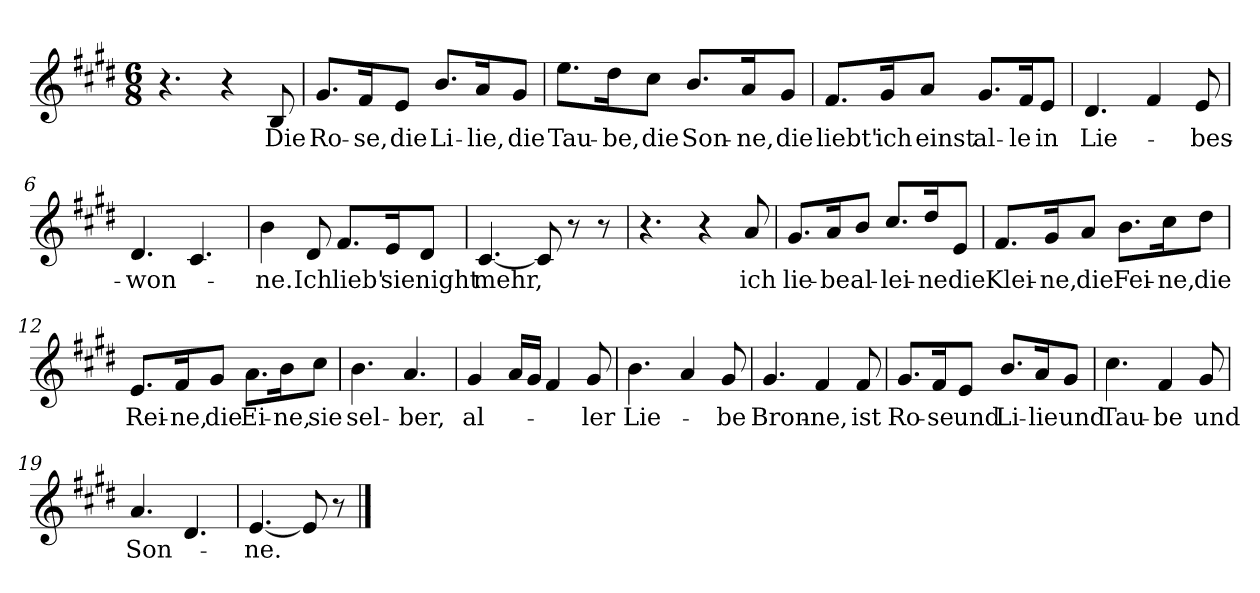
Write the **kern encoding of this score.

**kern	**text
*part1	*part1
*staff1	*staff1
*clefG2	*
*k[f#c#g#d#]	*
*M6/8	*
=1	=1
4.r	.
4r	.
!	!LO:LY:b
8B/	Die
=2	=2
!	!LO:LY:b
8.g#/L	Ro-
!	!LO:LY:b
16f#/K	-se,
!	!LO:LY:b
8e/J	die
!	!LO:LY:b
8.b/L	Li-
!	!LO:LY:b
16a/K	-lie,
!	!LO:LY:b
8g#/J	die
=3	=3
!	!LO:LY:b
8.ee\L	Tau-
!	!LO:LY:b
16dd#\K	-be,
!	!LO:LY:b
8cc#\J	die
!	!LO:LY:b
8.b/L	Son-
!	!LO:LY:b
16a/K	-ne,
!	!LO:LY:b
8g#/J	die
=4	=4
!	!LO:LY:b
8.f#/L	liebt'
!	!LO:LY:b
16g#/K	ich
!	!LO:LY:b
8a/J	einst
!	!LO:LY:b
8.g#/L	al-
!	!LO:LY:b
16f#/K	-le
!	!LO:LY:b
8e/J	in
=5	=5
!	!LO:LY:b
4.d#/	Lie-
4f#/	.
!	!LO:LY:b
8e/	-bes-
=6	=6
!	!LO:LY:b
4.d#/	-won-
4.c#/	.
!!LO:LB:g=z
=7	=7
!	!LO:LY:b
4b\	-ne.
!	!LO:LY:b
8d#/	Ich
!	!LO:LY:b
8.f#/L	lieb'
!	!LO:LY:b
16e/K	sie
!	!LO:LY:b
8d#/J	night
=8	=8
!	!LO:LY:b
[4.c#/	mehr,
8c#/]	.
8r	.
8r	.
=9	=9
4.r	.
4r	.
!	!LO:LY:b
8a/	ich
=10	=10
!	!LO:LY:b
8.g#/L	lie-
!	!LO:LY:b
16a/K	-be
!	!LO:LY:b
8b/J	al-
!	!LO:LY:b
8.cc#/L	-lei-
!	!LO:LY:b
16dd#/K	-ne
!	!LO:LY:b
8e/J	die
=11	=11
!	!LO:LY:b
8.f#/L	Klei-
!	!LO:LY:b
16g#/K	-ne,
!	!LO:LY:b
8a/J	die
!	!LO:LY:b
8.b\L	Fei-
!	!LO:LY:b
16cc#\K	-ne,
!	!LO:LY:b
8dd#\J	die
=12	=12
!	!LO:LY:b
8.e/L	Rei-
!	!LO:LY:b
16f#/K	-ne,
!	!LO:LY:b
8g#/J	die
!	!LO:LY:b
8.a\L	Ei-
!	!LO:LY:b
16b\K	-ne,
!	!LO:LY:b
8cc#\J	sie
!!LO:LB:g=z
=13	=13
!	!LO:LY:b
4.b\	sel-
!	!LO:LY:b
4.a/	-ber,
=14	=14
!	!LO:LY:b
4g#/	al-
16a/LL	.
16g#/JJ	.
4f#/	.
!	!LO:LY:b
8g#/	-ler
=15	=15
!	!LO:LY:b
4.b\	Lie-
4a/	.
!	!LO:LY:b
8g#/	-be
=16	=16
!	!LO:LY:b
4.g#/	Bron-
!	!LO:LY:b
4f#/	-ne,
!	!LO:LY:b
8f#/	ist
=17	=17
!	!LO:LY:b
8.g#/L	Ro-
!	!LO:LY:b
16f#/K	-se
!	!LO:LY:b
8e/J	und
!	!LO:LY:b
8.b/L	Li-
!	!LO:LY:b
16a/K	-lie
!	!LO:LY:b
8g#/J	und
=18	=18
!	!LO:LY:b
4.cc#\	Tau-
!	!LO:LY:b
4f#/	-be
!	!LO:LY:b
8g#/	und
=19	=19
!	!LO:LY:b
4.a/	Son-
4.d#/	.
=20	=20
!	!LO:LY:b
[4.e/	-ne.
8e/]	.
8r	.
==	==
*-	*-
